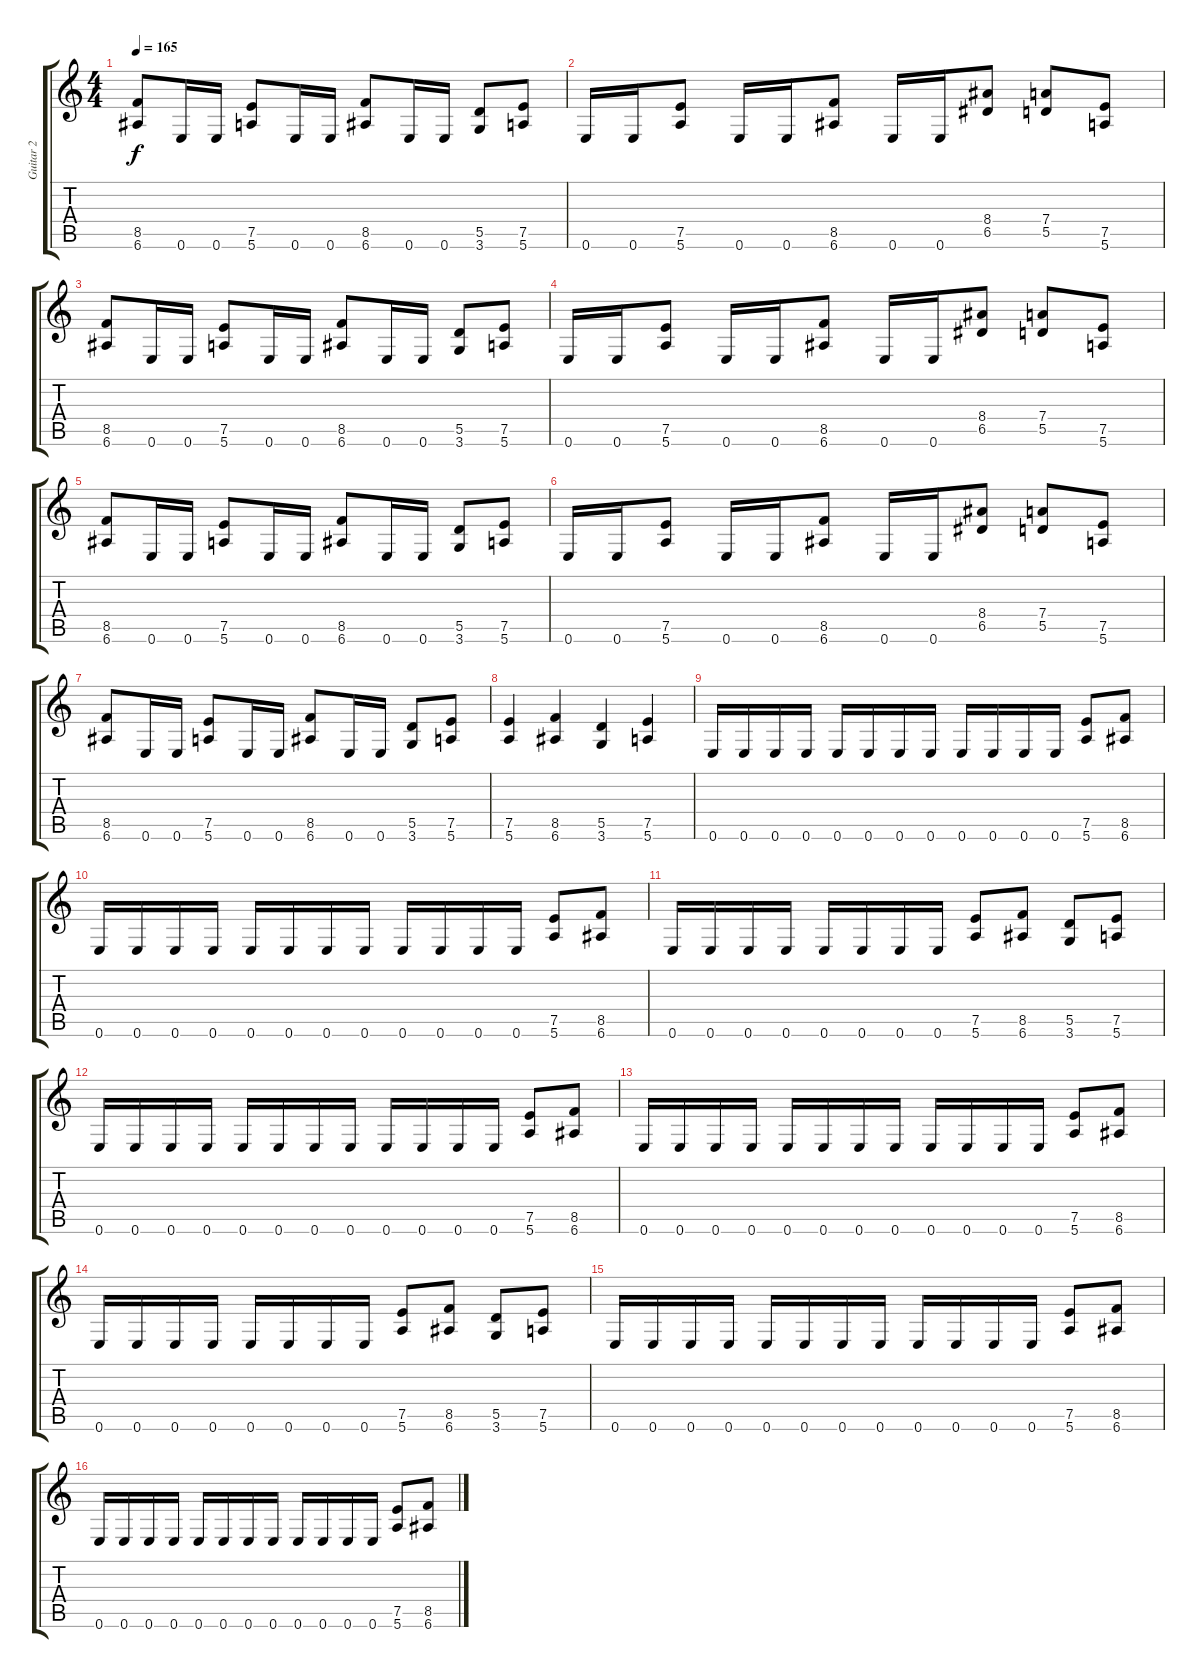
\track ("Guitar 2" "Guitar 2") {instrument distortionguitar}
\staff {score tabs}
\tuning (E4 B3 G3 D3 A2 E2) {hide}
\ts (4 4)
\tempo 165
\clef g2
\ks c
(8.5 6.6).8{dy f} 0.6.16 0.6.16 (7.5 5.6).8 0.6.16 0.6.16 (8.5 6.6).8 0.6.16 0.6.16 (5.5 3.6).8 (7.5 5.6).8 |
0.6.16 0.6.16 (7.5 5.6).8 0.6.16 0.6.16 (8.5 6.6).8 0.6.16 0.6.16 (8.4 6.5).8 (7.4 5.5).8 (7.5 5.6).8 |
(8.5 6.6).8 0.6.16 0.6.16 (7.5 5.6).8 0.6.16 0.6.16 (8.5 6.6).8 0.6.16 0.6.16 (5.5 3.6).8 (7.5 5.6).8 |
0.6.16 0.6.16 (7.5 5.6).8 0.6.16 0.6.16 (8.5 6.6).8 0.6.16 0.6.16 (8.4 6.5).8 (7.4 5.5).8 (7.5 5.6).8 |
(8.5 6.6).8 0.6.16 0.6.16 (7.5 5.6).8 0.6.16 0.6.16 (8.5 6.6).8 0.6.16 0.6.16 (5.5 3.6).8 (7.5 5.6).8 |
0.6.16 0.6.16 (7.5 5.6).8 0.6.16 0.6.16 (8.5 6.6).8 0.6.16 0.6.16 (8.4 6.5).8 (7.4 5.5).8 (7.5 5.6).8 |
(8.5 6.6).8 0.6.16 0.6.16 (7.5 5.6).8 0.6.16 0.6.16 (8.5 6.6).8 0.6.16 0.6.16 (5.5 3.6).8 (7.5 5.6).8 |
(7.5 5.6).4 (8.5 6.6).4 (5.5 3.6).4 (7.5 5.6).4 |
0.6.16 0.6.16 0.6.16 0.6.16 0.6.16 0.6.16 0.6.16 0.6.16 0.6.16 0.6.16 0.6.16 0.6.16 (7.5 5.6).8 (8.5 6.6).8 |
0.6.16 0.6.16 0.6.16 0.6.16 0.6.16 0.6.16 0.6.16 0.6.16 0.6.16 0.6.16 0.6.16 0.6.16 (7.5 5.6).8 (8.5 6.6).8 |
0.6.16 0.6.16 0.6.16 0.6.16 0.6.16 0.6.16 0.6.16 0.6.16 (7.5 5.6).8 (8.5 6.6).8 (5.5 3.6).8 (7.5 5.6).8 |
0.6.16 0.6.16 0.6.16 0.6.16 0.6.16 0.6.16 0.6.16 0.6.16 0.6.16 0.6.16 0.6.16 0.6.16 (7.5 5.6).8 (8.5 6.6).8 |
0.6.16 0.6.16 0.6.16 0.6.16 0.6.16 0.6.16 0.6.16 0.6.16 0.6.16 0.6.16 0.6.16 0.6.16 (7.5 5.6).8 (8.5 6.6).8 |
0.6.16 0.6.16 0.6.16 0.6.16 0.6.16 0.6.16 0.6.16 0.6.16 (7.5 5.6).8 (8.5 6.6).8 (5.5 3.6).8 (7.5 5.6).8 |
0.6.16 0.6.16 0.6.16 0.6.16 0.6.16 0.6.16 0.6.16 0.6.16 0.6.16 0.6.16 0.6.16 0.6.16 (7.5 5.6).8 (8.5 6.6).8 |
0.6.16 0.6.16 0.6.16 0.6.16 0.6.16 0.6.16 0.6.16 0.6.16 0.6.16 0.6.16 0.6.16 0.6.16 (7.5 5.6).8 (8.5 6.6).8
